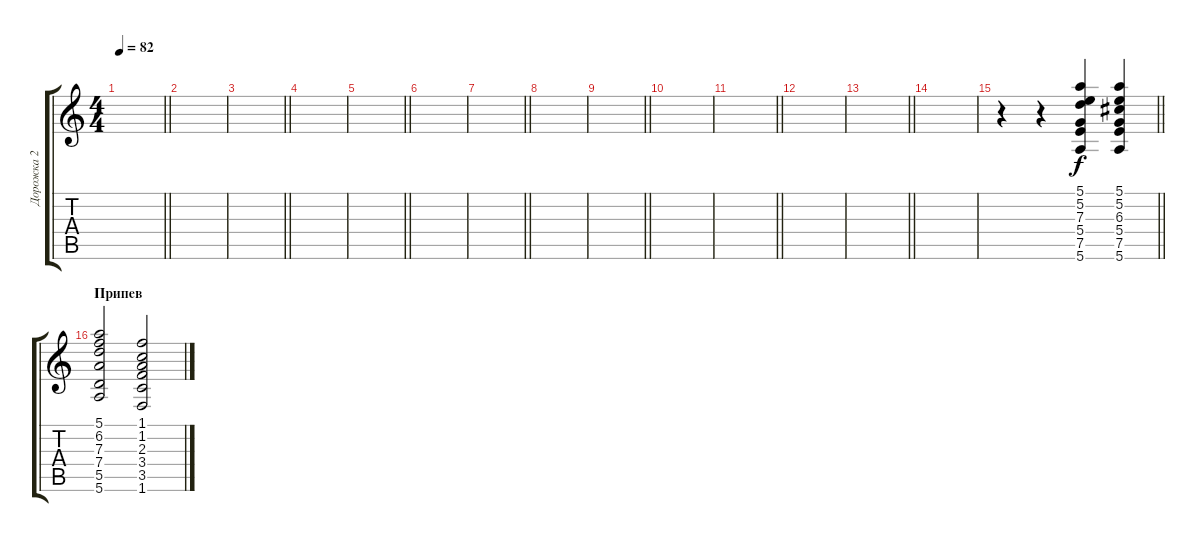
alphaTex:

\track ("Дорожка 2" "Дорожка 2") {instrument distortionguitar}
\staff {score tabs}
\tuning (E4 B3 G3 D3 A2 E2) {hide}
\ts (4 4)
\tempo 82
\clef g2
\barLineRight lightlight
\ks c
|
|
\barLineRight lightlight
|
|
\barLineRight lightlight
|
|
\barLineRight lightlight
|
|
\barLineRight lightlight
|
|
\barLineRight lightlight
|
|
\barLineRight lightlight
|
|
\barLineRight lightlight
r.4 r.4 (5.1 5.2 7.3 5.4 7.5 5.6).4 (5.1 5.2 6.3 5.4 7.5 5.6).4 |
\section ("" "Припев")
(5.1 6.2 7.3 7.4 5.5 5.6).2 (1.1 1.2 2.3 3.4 3.5 1.6).2
